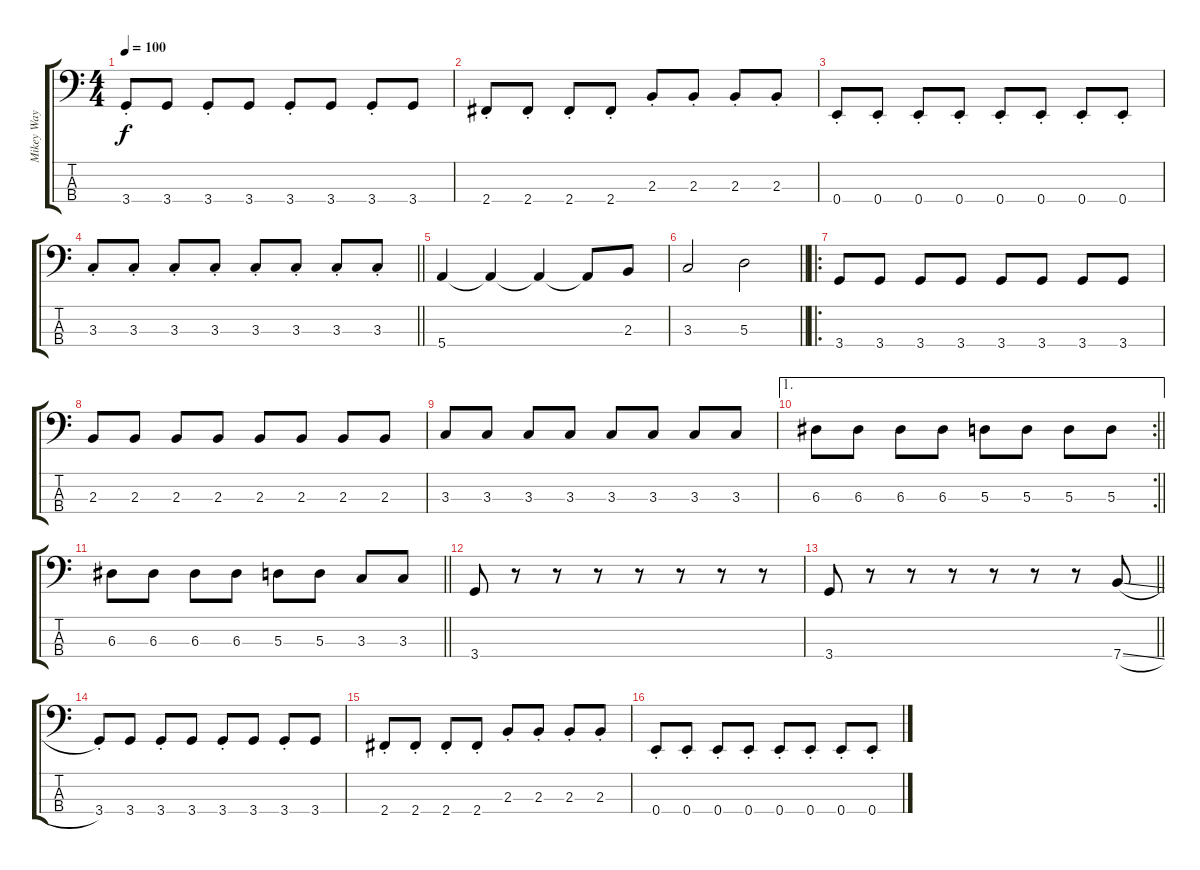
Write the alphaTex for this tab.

\track ("Mikey Way [Bass]" "Mikey Way ") {instrument electricbasspick}
\staff {score tabs}
\tuning (G2 D2 A1 E1) {hide}
\ts (4 4)
\tempo 100
\clef f4
\ks c
3.4{st}.8{dy f} 3.4.8 3.4{st}.8 3.4.8 3.4{st}.8 3.4.8 3.4{st}.8 3.4.8 |
2.4{st}.8 2.4{st}.8 2.4{st}.8 2.4{st}.8 2.3{st}.8 2.3{st}.8 2.3{st}.8 2.3{st}.8 |
0.4{st}.8 0.4{st}.8 0.4{st}.8 0.4{st}.8 0.4{st}.8 0.4{st}.8 0.4{st}.8 0.4{st}.8 |
\barLineRight lightlight
3.3{st}.8 3.3{st}.8 3.3{st}.8 3.3{st}.8 3.3{st}.8 3.3{st}.8 3.3{st}.8 3.3{st}.8 |
5.4.4 5.4{t}.4 5.4{t}.4 5.4{t}.8 2.3.8 |
\barLineRight lightlight
3.3.2 5.3.2 |
\ro
3.4.8 3.4.8 3.4.8 3.4.8 3.4.8 3.4.8 3.4.8 3.4.8 |
2.3.8 2.3.8 2.3.8 2.3.8 2.3.8 2.3.8 2.3.8 2.3.8 |
3.3.8 3.3.8 3.3.8 3.3.8 3.3.8 3.3.8 3.3.8 3.3.8 |
\ae 1
\rc 2
\barLineRight lightlight
6.3.8 6.3.8 6.3.8 6.3.8 5.3.8 5.3.8 5.3.8 5.3.8 |
\barLineRight lightlight
6.3.8 6.3.8 6.3.8 6.3.8 5.3.8 5.3.8 3.3.8 3.3.8 |
3.4.8 r.8 r.8 r.8 r.8 r.8 r.8 r.8 |
\barLineRight lightlight
3.4.8 r.8 r.8 r.8 r.8 r.8 r.8 7.4{sl}.8 |
3.4{st}.8 3.4.8 3.4{st}.8 3.4.8 3.4{st}.8 3.4.8 3.4{st}.8 3.4.8 |
2.4{st}.8 2.4{st}.8 2.4{st}.8 2.4{st}.8 2.3{st}.8 2.3{st}.8 2.3{st}.8 2.3{st}.8 |
0.4{st}.8 0.4{st}.8 0.4{st}.8 0.4{st}.8 0.4{st}.8 0.4{st}.8 0.4{st}.8 0.4{st}.8
